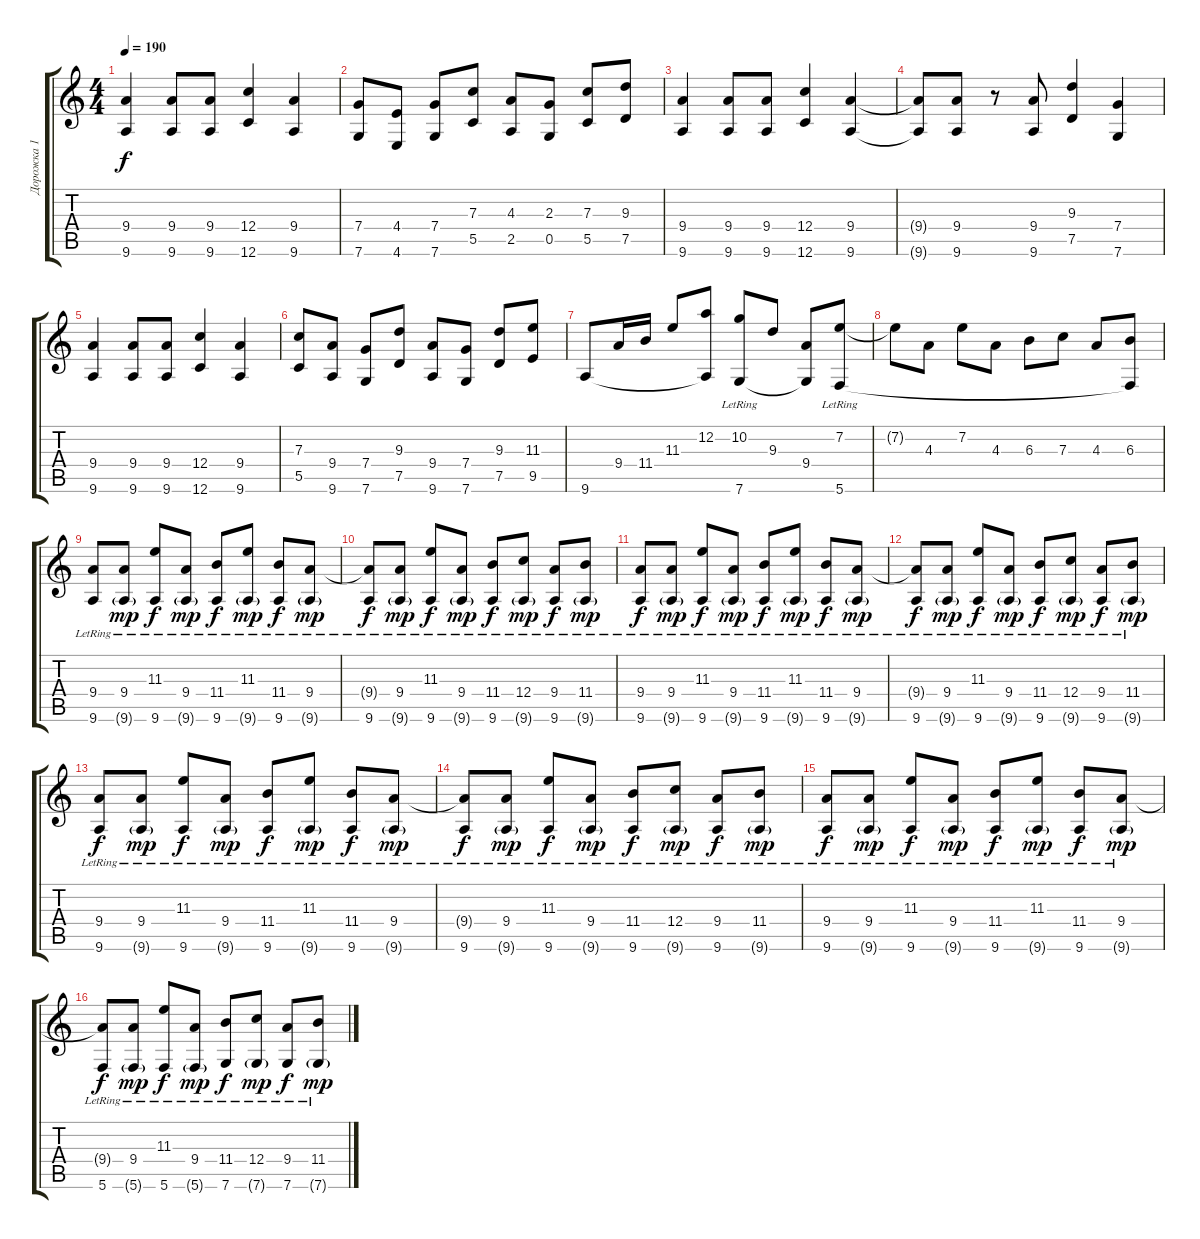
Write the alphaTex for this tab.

\track ("Дорожка 1" "Дорожка 1") {instrument distortionguitar}
\staff {score tabs}
\tuning (D4 A3 F3 C3 G2 C2) {hide}
\ts (4 4)
\tempo 190
\clef g2
\ks c
(9.4 9.6).4{dy f} (9.4 9.6).8 (9.4 9.6).8 (12.4 12.6).4 (9.4 9.6).4 |
(7.4 7.6).8 (4.4 4.6).8 (7.4 7.6).8 (7.3 5.5).8 (4.3 2.5).8 (2.3 0.5).8 (7.3 5.5).8 (9.3 7.5).8 |
(9.4 9.6).4 (9.4 9.6).8 (9.4 9.6).8 (12.4 12.6).4 (9.4 9.6).4 |
(9.4{t} 9.6{t}).8 (9.4 9.6).8 r.8 (9.4 9.6).8 (9.3 7.5).4 (7.4 7.6).4 |
(9.4 9.6).4 (9.4 9.6).8 (9.4 9.6).8 (12.4 12.6).4 (9.4 9.6).4 |
(7.3 5.5).8 (9.4 9.6).8 (7.4 7.6).8 (9.3 7.5).8 (9.4 9.6).8 (7.4 7.6).8 (9.3 7.5).8 (11.3 9.5).8 |
9.6.8 9.4.16 11.4.16 11.3.8 (12.2 9.6{t}).8 (10.2 7.6{lr}).8 9.3.8 (9.4 7.6{t}).8 (7.2 5.6{lr}).8 |
7.2{t}.8 4.3.8 7.2.8 4.3.8 6.3.8 7.3.8 4.3.8 (6.3 5.6{t}).8 |
(9.4 9.6{lr}).8 (9.4 9.6{g lr}).8{dy mp} (11.3 9.6{lr}).8{dy f} (9.4 9.6{g lr}).8{dy mp} (11.4 9.6{lr}).8{dy f} (11.3 9.6{g lr}).8{dy mp} (11.4 9.6{lr}).8{dy f} (9.4 9.6{g lr}).8{dy mp} |
(9.4{t} 9.6{lr}).8{dy f} (9.4 9.6{g lr}).8{dy mp} (11.3 9.6{lr}).8{dy f} (9.4 9.6{g lr}).8{dy mp} (11.4 9.6{lr}).8{dy f} (12.4 9.6{g lr}).8{dy mp} (9.4 9.6{lr}).8{dy f} (11.4 9.6{g lr}).8{dy mp} |
(9.4 9.6{lr}).8{dy f} (9.4 9.6{g lr}).8{dy mp} (11.3 9.6{lr}).8{dy f} (9.4 9.6{g lr}).8{dy mp} (11.4 9.6{lr}).8{dy f} (11.3 9.6{g lr}).8{dy mp} (11.4 9.6{lr}).8{dy f} (9.4 9.6{g lr}).8{dy mp} |
(9.4{t} 9.6{lr}).8{dy f} (9.4 9.6{g lr}).8{dy mp} (11.3 9.6{lr}).8{dy f} (9.4 9.6{g lr}).8{dy mp} (11.4 9.6{lr}).8{dy f} (12.4 9.6{g lr}).8{dy mp} (9.4 9.6{lr}).8{dy f} (11.4 9.6{g lr}).8{dy mp} |
(9.4 9.6{lr}).8{dy f} (9.4 9.6{g lr}).8{dy mp} (11.3 9.6{lr}).8{dy f} (9.4 9.6{g lr}).8{dy mp} (11.4 9.6{lr}).8{dy f} (11.3 9.6{g lr}).8{dy mp} (11.4 9.6{lr}).8{dy f} (9.4 9.6{g lr}).8{dy mp} |
(9.4{t} 9.6{lr}).8{dy f} (9.4 9.6{g lr}).8{dy mp} (11.3 9.6{lr}).8{dy f} (9.4 9.6{g lr}).8{dy mp} (11.4 9.6{lr}).8{dy f} (12.4 9.6{g lr}).8{dy mp} (9.4 9.6{lr}).8{dy f} (11.4 9.6{g lr}).8{dy mp} |
(9.4 9.6{lr}).8{dy f} (9.4 9.6{g lr}).8{dy mp} (11.3 9.6{lr}).8{dy f} (9.4 9.6{g lr}).8{dy mp} (11.4 9.6{lr}).8{dy f} (11.3 9.6{g lr}).8{dy mp} (11.4 9.6{lr}).8{dy f} (9.4 9.6{g lr}).8{dy mp} |
(9.4{t} 5.6{lr}).8{dy f} (9.4 5.6{g lr}).8{dy mp} (11.3 5.6{lr}).8{dy f} (9.4 5.6{g lr}).8{dy mp} (11.4 7.6{lr}).8{dy f} (12.4 7.6{g lr}).8{dy mp} (9.4 7.6{lr}).8{dy f} (11.4 7.6{g lr}).8{dy mp}
